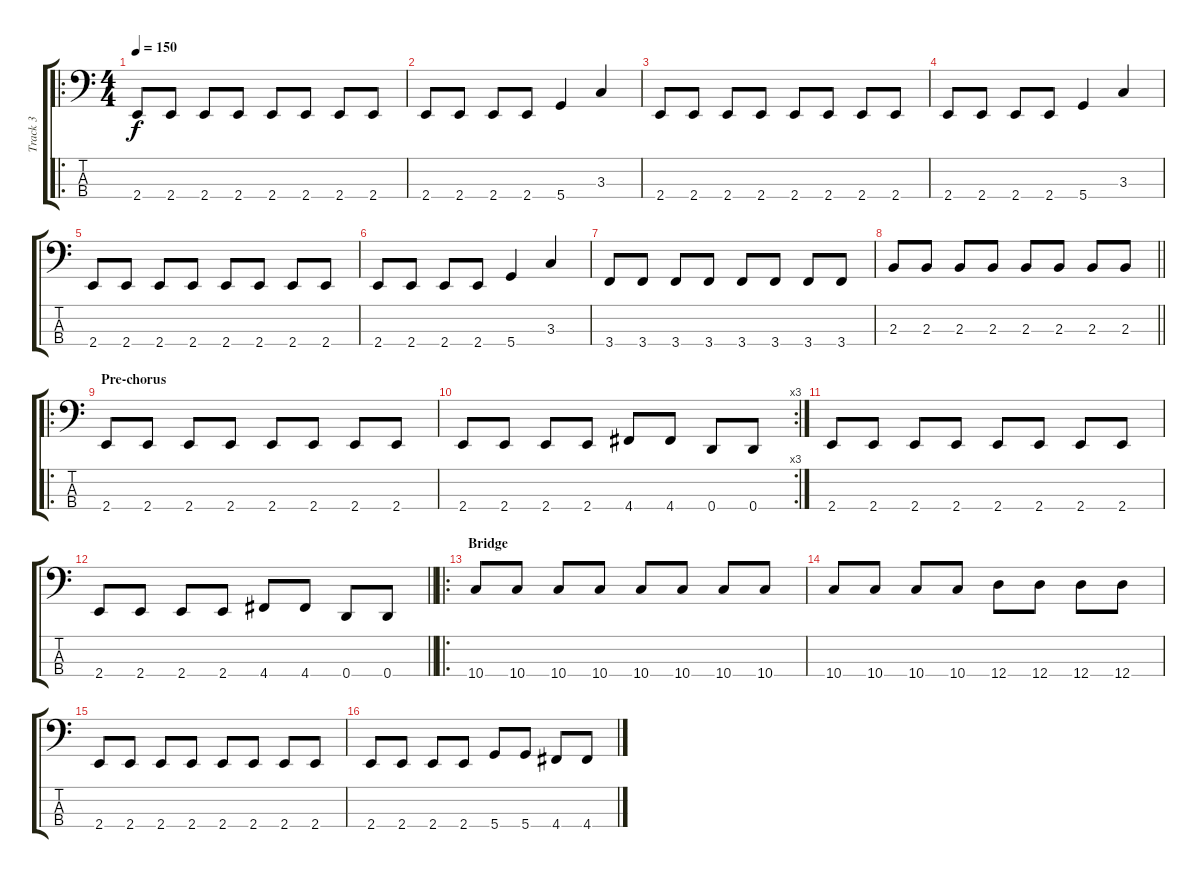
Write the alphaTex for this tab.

\track ("Track 3" "Track 3") {instrument electricbassfinger}
\staff {score tabs}
\tuning (G2 D2 A1 D1) {hide}
\ro
\ts (4 4)
\tempo 150
\clef f4
\ks c
2.4.8{dy f} 2.4.8 2.4.8 2.4.8 2.4.8 2.4.8 2.4.8 2.4.8 |
2.4.8 2.4.8 2.4.8 2.4.8 5.4.4 3.3.4 |
2.4.8 2.4.8 2.4.8 2.4.8 2.4.8 2.4.8 2.4.8 2.4.8 |
2.4.8 2.4.8 2.4.8 2.4.8 5.4.4 3.3.4 |
2.4.8 2.4.8 2.4.8 2.4.8 2.4.8 2.4.8 2.4.8 2.4.8 |
2.4.8 2.4.8 2.4.8 2.4.8 5.4.4 3.3.4 |
3.4.8 3.4.8 3.4.8 3.4.8 3.4.8 3.4.8 3.4.8 3.4.8 |
\barLineRight lightlight
2.3.8 2.3.8 2.3.8 2.3.8 2.3.8 2.3.8 2.3.8 2.3.8 |
\ro
\section ("" "Pre-chorus")
2.4.8 2.4.8 2.4.8 2.4.8 2.4.8 2.4.8 2.4.8 2.4.8 |
\rc 3
2.4.8 2.4.8 2.4.8 2.4.8 4.4.8 4.4.8 0.4.8 0.4.8 |
2.4.8 2.4.8 2.4.8 2.4.8 2.4.8 2.4.8 2.4.8 2.4.8 |
\barLineRight lightlight
2.4.8 2.4.8 2.4.8 2.4.8 4.4.8 4.4.8 0.4.8 0.4.8 |
\ro
\section ("" "Bridge")
10.4.8 10.4.8 10.4.8 10.4.8 10.4.8 10.4.8 10.4.8 10.4.8 |
10.4.8 10.4.8 10.4.8 10.4.8 12.4.8 12.4.8 12.4.8 12.4.8 |
2.4.8 2.4.8 2.4.8 2.4.8 2.4.8 2.4.8 2.4.8 2.4.8 |
2.4.8 2.4.8 2.4.8 2.4.8 5.4.8 5.4.8 4.4.8 4.4.8
